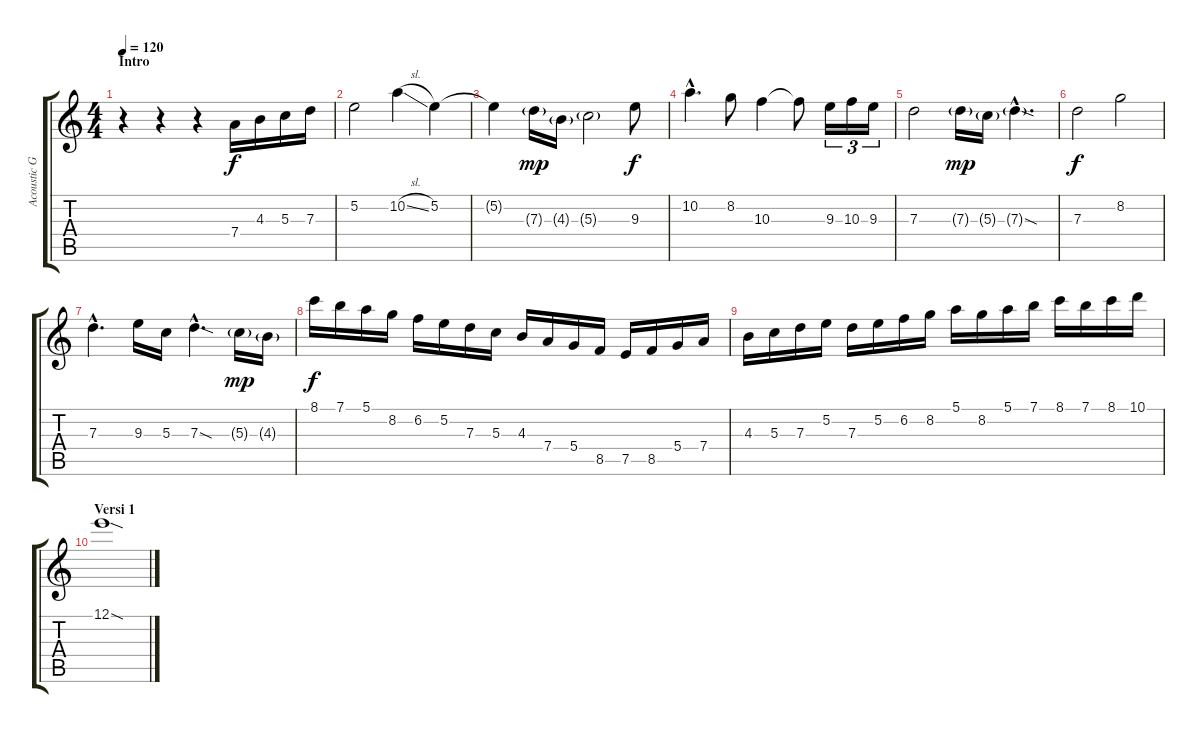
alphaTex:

\track ("Acoustic Guitar" "Acoustic G") {instrument acousticguitarsteel}
\staff {score tabs}
\tuning (E4 B3 G3 D3 A2 E2) {hide}
\ts (4 4)
\section ("" "Intro")
\tempo 120
\clef g2
\ks c
r.4{dy f instrument acousticguitarsteel} r.4 r.4 7.4.16 4.3.16 5.3.16 7.3.16 |
5.2.2 10.2{sl}.4 5.2.4 |
5.2{t}.4 7.3{g}.16{dy mp} 4.3{g}.16 5.3{g}.2 9.3.8{dy f} |
10.2{hac}.4{d} 8.2.8 10.3.4 10.3{t}.8 9.3.16{tu (3 2)} 10.3.16{tu (3 2)} 9.3.16{tu (3 2)} |
7.3.2 7.3{g}.16{dy mp} 5.3{g}.16 7.3{sod g hac}.4{d} |
7.3.2{dy f} 8.2.2 |
7.3{hac}.4{d} 9.3.16 5.3.16 7.3{sod hac}.4{d} 5.3{g}.16{dy mp} 4.3{g}.16 |
8.1.16{dy f} 7.1.16 5.1.16 8.2.16 6.2.16 5.2.16 7.3.16 5.3.16 4.3.16 7.4.16{volume 8} 5.4.16 8.5.16 7.5.16 8.5.16 5.4.16 7.4.16 |
4.3.16 5.3.16 7.3.16 5.2.16 7.3.16 5.2.16 6.2.16 8.2.16{volume 14} 5.1.16 8.2.16 5.1.16 7.1.16 8.1.16 7.1.16 8.1.16 10.1.16 |
\section ("" "Versi 1")
12.1{sod}.1
